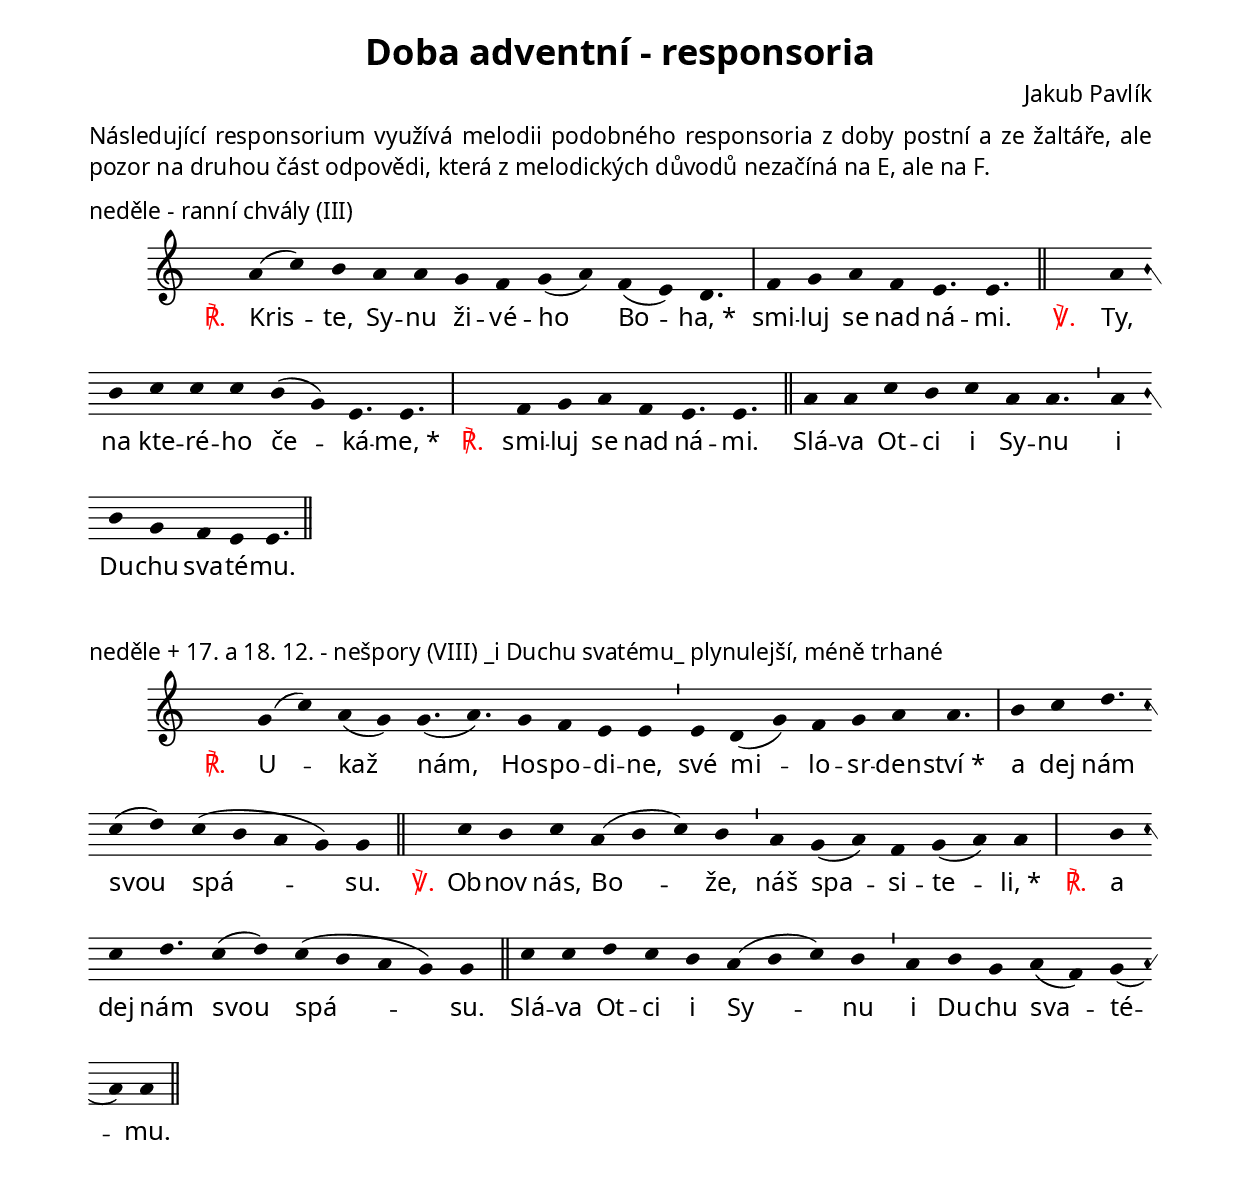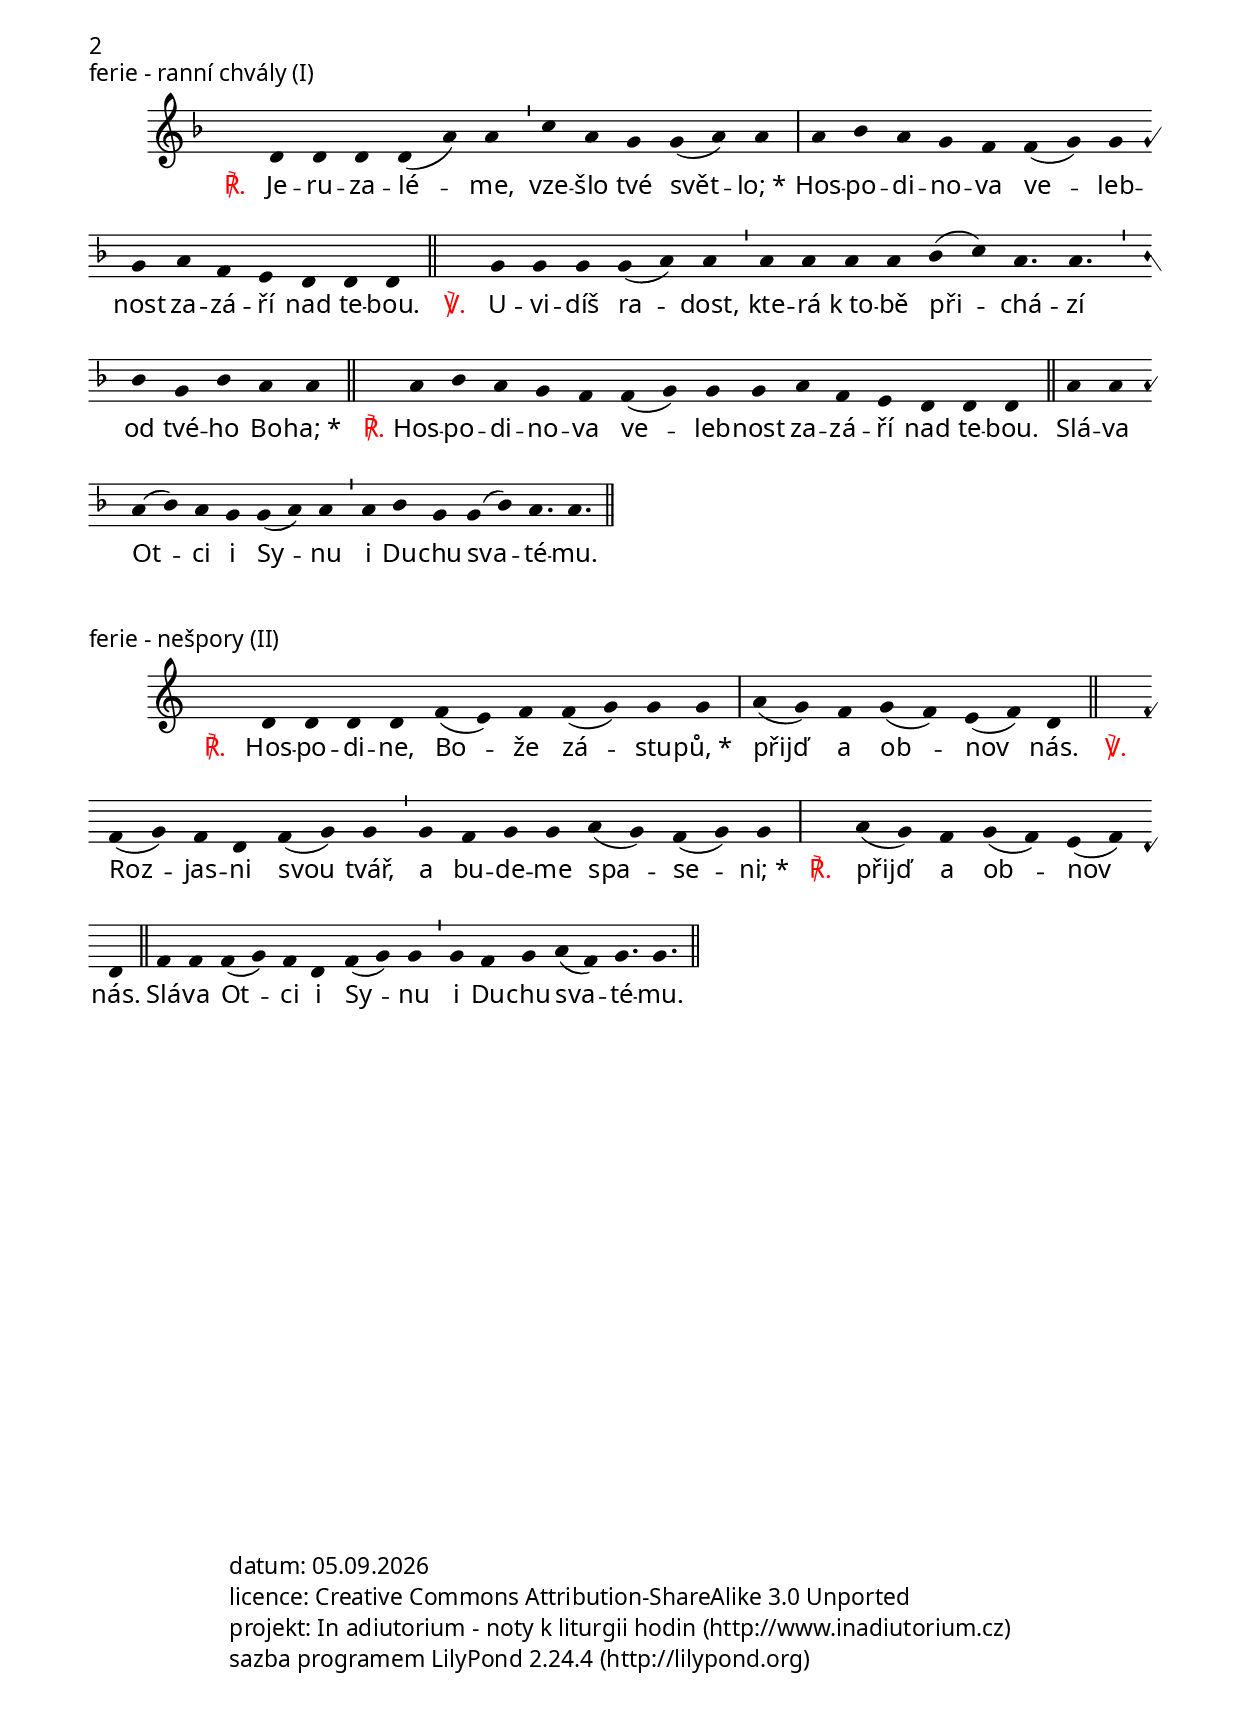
\version "2.14.2"

\header {
  title = "Doba adventní - responsoria"
  composer = "Jakub Pavlík"
}

\paper {
  % neroztahovat noty na celou stranku, ale nechat misto dole:
  ragged-bottom = ##t
}

\include "spolecne.ly"
\include "dilyresponsorii.ly"

\markup\justify {
  Následující responsorium využívá melodii podobného responsoria
  z doby postní a ze žaltáře, ale pozor na druhou část odpovědi,
  která z melodických důvodů nezačíná na E, ale na F.
}

% Podstatna cast melodie (krome verse) je zkopirovana
% z responsoria pro dobu postni.
\score {
  \relative c'' {
    \choralniRezim

    \neviditelna a
    a4( c) b a a g f g( a) f( e) d4. \barMax
    f4 g a f e4. e \barFinalis

    \neviditelna a
    a4 b c c c b( g) e4. e \barMax
    \neviditelna e
    f4 g a f e4. e \barFinalis

    a4 a c b c a a4. \barMin
    a4 b g f e e4. \barFinalis
  }
  \addlyrics {
    \Response Kris -- te, Sy -- nu ži -- vé -- ho Bo -- ha,_*
    smi -- luj se nad ná -- mi.

    \Verse Ty, na kte -- ré -- ho če -- ká -- me,_*
    \Response smi -- luj se nad ná -- mi.
    \textRespDoxologie
  }
  \header {
    quid = "resp."
    modus = "III"
    piece = "neděle - ranní chvály (III)"
    id = "ne-rch"
  }
}

\score {
  \relative c'' {
    \choralniRezim

    % R
    \neviditelna g
    g4( c) a( g) g4.( a) g4 f e e \barMin
    e d( g) f g a a4. \barMax
    b4 c d4. c4( d) c( b a g) g \barFinalis
    % V
    \neviditelna b
    c4 b c a(b c) b \barMin
    a g( a) f g( a) a \barMax
    % R
    \neviditelna b
    b4 c d4. c4( d) c( b a g) g \barFinalis
    % Slava
    c4 c d c b a( b c) b \barMin
    a b g a( f) g( a) a \barFinalis
  }
  \addlyrics {
    \Response U -- kaž nám, Hos -- po -- di -- ne, své mi -- lo -- sr -- den -- ství_*
    a dej nám svou spá -- su.
    \Verse Ob -- nov nás, Bo -- že, náš spa -- si -- te -- li,_*
    \Response a dej nám svou spá -- su.
    \textRespDoxologie
  }
  \header {
    quid = "resp."
    modus = "VIII"
    placet = "_i Duchu svatému_ plynulejší, méně trhané"
    piece = \markup{"neděle + 17. a 18. 12. - nešpory (VIII)" \placet}
    id = "ne-ne"
  }
}

\pageBreak

\score {
  \relative c' {
    \choralniRezim
    \key f \major

    % R
    \neviditelna d
    d4 d d d( a') a \barMin c a g g( a) a \barMax
    a bes a g f f( g) g g a f e d d d \barFinalis
    % V
    \neviditelna g
    g4 g g g( a) a \barMin a a a a bes( c) a4. a \barMin
    bes4 g bes a a \barFinalis
    % R
    \neviditelna a
    a bes a g f f( g) g g a f e d d d \barFinalis
    % Slava
    a'4 a a( bes) a g g( a) a \barMin a bes g g( bes) a4. a \barFinalis
  }
  \addlyrics {
    \Response Je -- ru -- za -- lé -- me, vze -- šlo tvé svět -- lo;_*
    Hos -- po -- di -- no -- va ve -- leb -- nost za -- zá -- ří nad te -- bou.
    \Verse U -- vi -- díš ra -- dost, kte -- rá k_to -- bě při -- chá -- zí od tvé -- ho Bo -- ha;_*
    \Response Hos -- po -- di -- no -- va ve -- leb -- nost za -- zá -- ří nad te -- bou.
    \textRespDoxologie
  }
  \header {
    quid = "resp."
    modus = "I"
    piece = "ferie - ranní chvály (I)"
    id = "fe-rch"
  }
}

\score {
  \relative c' {
    \choralniRezim

    % R
    \neviditelna d
    d4 d d d f( e) f f( g) g g \barMax
    a( g) f g( f) e( f) d \barFinalis
    % V
    \neviditelna f
    f4( g) f d f( g) g \barMin g f g g a( g) f( g) g \barMax
    % R
    \neviditelna g
    a( g) f g( f) e( f) d \barFinalis
    % Slava
    f4 f f( g) f d f( g) g \barMin g f g a( f) g4. g \barFinalis
  }
  \addlyrics {
    \Response Hos -- po -- di -- ne, Bo -- že zá -- stu -- pů,_*
    přijď a ob -- nov nás.
    \Verse Roz -- jas -- ni svou tvář, a bu -- de -- me spa -- se -- ni;_*
    \Response přijď a ob -- nov nás.
    \textRespDoxologie
  }
  \header {
    quid = "resp."
    modus = "II"
    piece = "ferie - nešpory (II)"
    id = "fe-ne"
  }
}